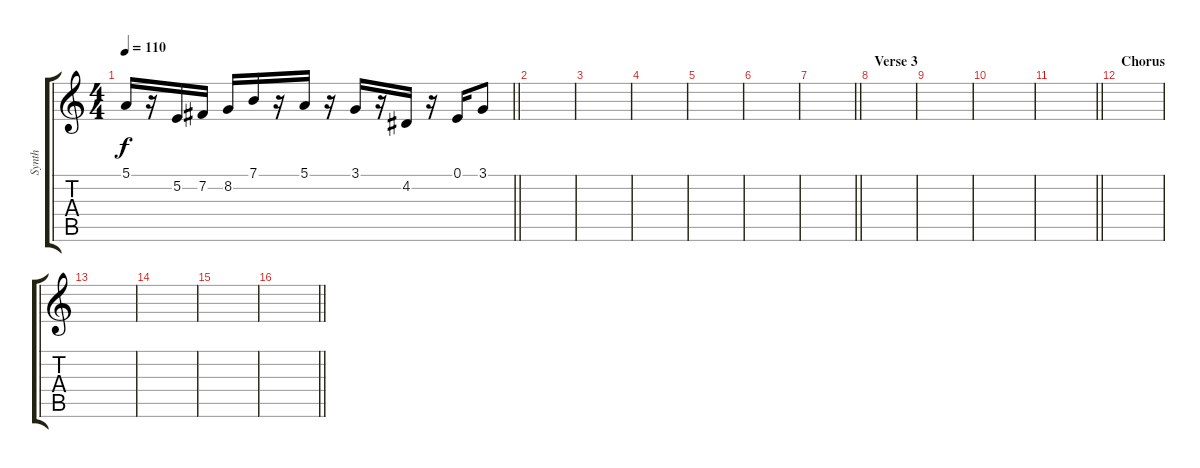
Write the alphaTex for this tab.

\track ("Synth" "Synth") {instrument altosax}
\staff {score tabs}
\tuning (E4 B3 G3 D3 A2 E2) {hide}
\ts (4 4)
\tempo 110
\clef g2
\barLineRight lightlight
\ks c
5.1.16{dy f} r.16 5.2.16 7.2.16 8.2.16 7.1.16 r.16 5.1.16 r.16 3.1.16 r.16 4.2.16 r.16 0.1.16 3.1.8 |
|
|
|
|
|
\barLineRight lightlight
|
\section ("" "Verse 3")
|
|
|
\barLineRight lightlight
|
\section ("" "Chorus")
|
|
|
|
\barLineRight lightlight
